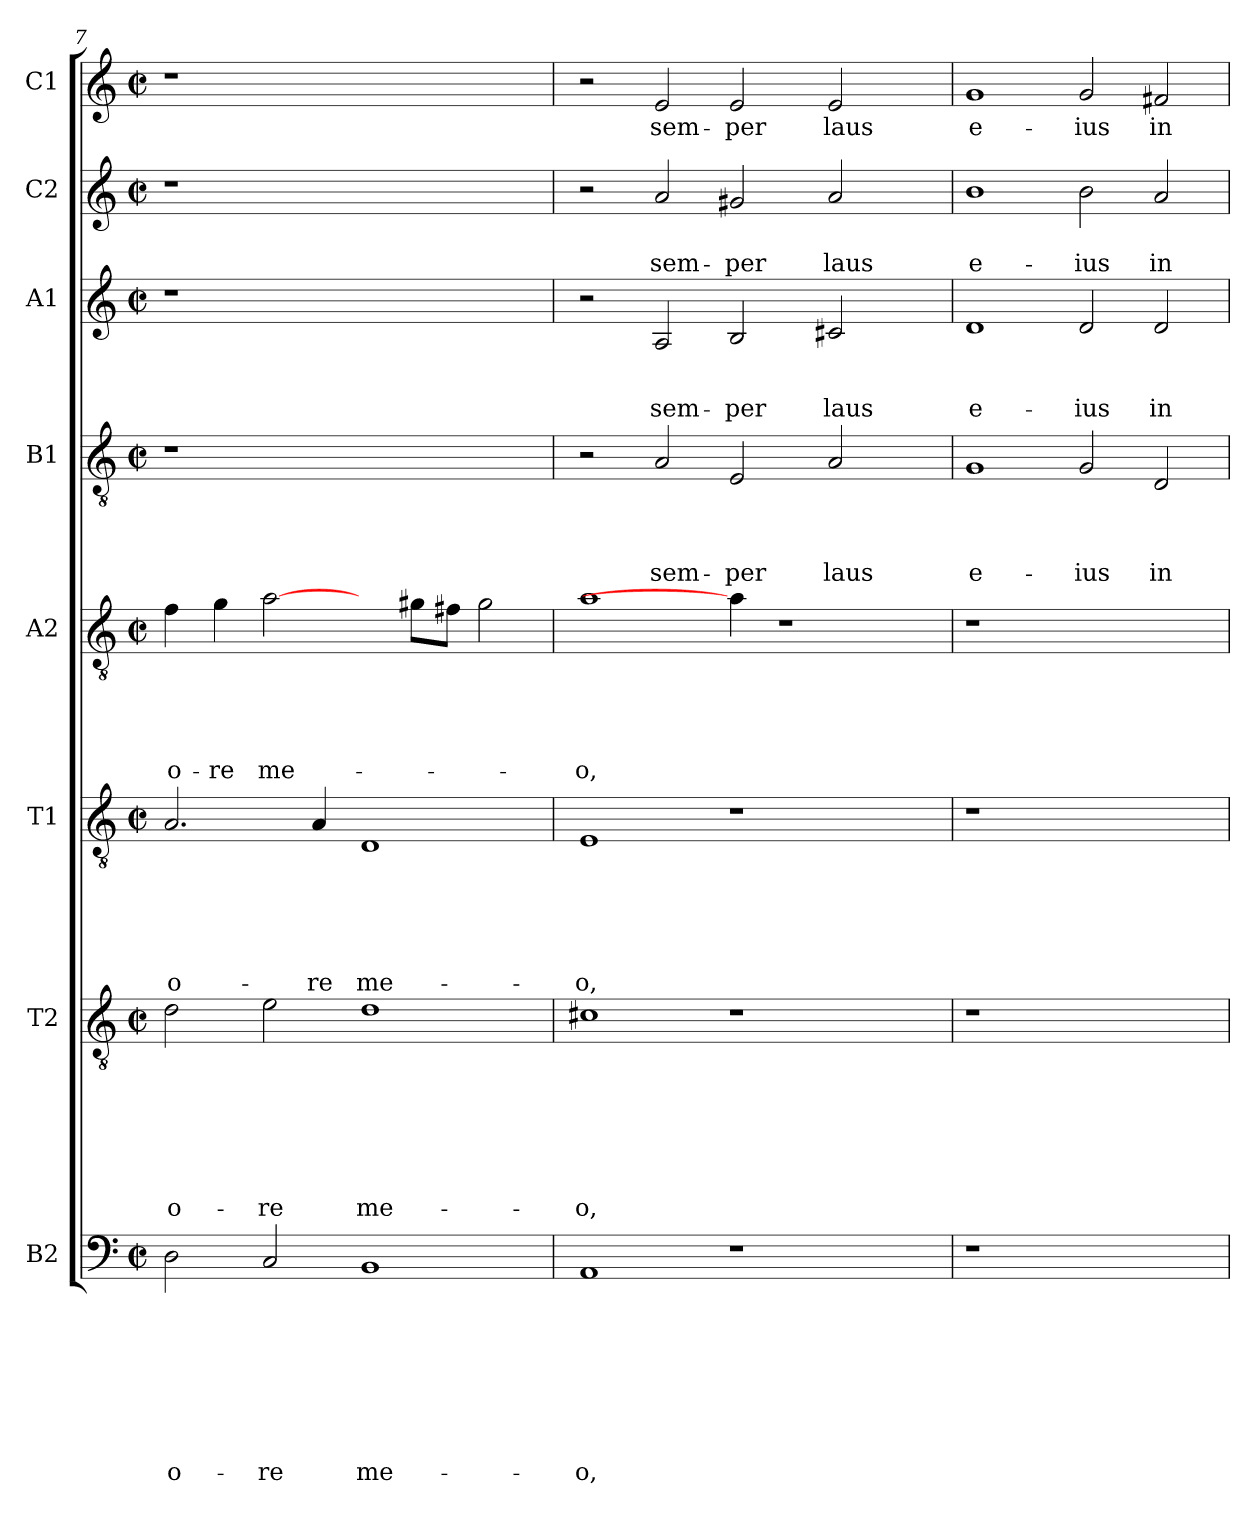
**kern	**text	**text	**text	**text	**text	**text	**text	**text	**kern	**text	**text	**text	**text	**text	**text	**text	**kern	**text	**text	**text	**text	**text	**text	**kern	**text	**text	**text	**text	**text	**kern	**text	**text	**text	**text	**kern	**text	**text	**text	**kern	**text	**text	**kern	**text
*part8	*part8	*part8	*part8	*part8	*part8	*part8	*part8	*part8	*part7	*part7	*part7	*part7	*part7	*part7	*part7	*part7	*part6	*part6	*part6	*part6	*part6	*part6	*part6	*part5	*part5	*part5	*part5	*part5	*part5	*part4	*part4	*part4	*part4	*part4	*part3	*part3	*part3	*part3	*part2	*part2	*part2	*part1	*part1
*staff8	*staff8	*staff8	*staff8	*staff8	*staff8	*staff8	*staff8	*staff8	*staff7	*staff7	*staff7	*staff7	*staff7	*staff7	*staff7	*staff7	*staff6	*staff6	*staff6	*staff6	*staff6	*staff6	*staff6	*staff5	*staff5	*staff5	*staff5	*staff5	*staff5	*staff4	*staff4	*staff4	*staff4	*staff4	*staff3	*staff3	*staff3	*staff3	*staff2	*staff2	*staff2	*staff1	*staff1
*I"B2	*	*	*	*	*	*	*	*	*I"T2	*	*	*	*	*	*	*	*I"T1	*	*	*	*	*	*	*I"A2	*	*	*	*	*	*I"B1	*	*	*	*	*I"A1	*	*	*	*I"C2	*	*	*I"C1	*
*clefF4	*	*	*	*	*	*	*	*	*clefGv2	*	*	*	*	*	*	*	*clefGv2	*	*	*	*	*	*	*clefGv2	*	*	*	*	*	*clefGv2	*	*	*	*	*clefG2	*	*	*	*clefG2	*	*	*clefG2	*
*k[]	*	*	*	*	*	*	*	*	*k[]	*	*	*	*	*	*	*	*k[]	*	*	*	*	*	*	*k[]	*	*	*	*	*	*k[]	*	*	*	*	*k[]	*	*	*	*k[]	*	*	*k[]	*
*C:	*	*	*	*	*	*	*	*	*C:	*	*	*	*	*	*	*	*C:	*	*	*	*	*	*	*C:	*	*	*	*	*	*C:	*	*	*	*	*C:	*	*	*	*C:	*	*	*C:	*
*M2/2	*	*	*	*	*	*	*	*	*M2/2	*	*	*	*	*	*	*	*M2/2	*	*	*	*	*	*	*M2/2	*	*	*	*	*	*M2/2	*	*	*	*	*M2/2	*	*	*	*M2/2	*	*	*M2/2	*
*met(c|)	*	*	*	*	*	*	*	*	*met(c|)	*	*	*	*	*	*	*	*met(c|)	*	*	*	*	*	*	*met(c|)	*	*	*	*	*	*met(c|)	*	*	*	*	*met(c|)	*	*	*	*met(c|)	*	*	*met(c|)	*
=7	=7	=7	=7	=7	=7	=7	=7	=7	=7	=7	=7	=7	=7	=7	=7	=7	=7	=7	=7	=7	=7	=7	=7	=7	=7	=7	=7	=7	=7	=7	=7	=7	=7	=7	=7	=7	=7	=7	=7	=7	=7	=7	=7
!	!	!	!	!	!	!	!	!LO:LY:b	!	!	!	!	!	!	!	!LO:LY:b	!	!	!	!	!	!	!LO:LY:b	!	!	!	!	!	!LO:LY:b	!	!	!	!	!	!	!	!	!	!	!	!	!	!
2D\	.	.	.	.	.	.	.	o-	2d\	.	.	.	.	.	.	o-	2.A/	.	.	.	.	.	o-	4f\	.	.	.	.	o-	1r	.	.	.	.	1r	.	.	.	1r	.	.	1r	.
!	!	!	!	!	!	!	!	!	!	!	!	!	!	!	!	!	!	!	!	!	!	!	!	!	!	!	!	!	!LO:LY:b	!	!	!	!	!	!	!	!	!	!	!	!	!	!
.	.	.	.	.	.	.	.	.	.	.	.	.	.	.	.	.	.	.	.	.	.	.	.	4g\	.	.	.	.	-re	.	.	.	.	.	.	.	.	.	.	.	.	.	.
!	!	!	!	!	!	!	!	!LO:LY:b	!	!	!	!	!	!	!	!LO:LY:b	!	!	!	!	!	!	!	!	!	!	!	!	!LO:LY:b	!	!	!	!	!	!	!	!	!	!	!	!	!	!
2C/	.	.	.	.	.	.	.	-re	2e\	.	.	.	.	.	.	-re	.	.	.	.	.	.	.	[2a\	.	.	.	.	me-	.	.	.	.	.	.	.	.	.	.	.	.	.	.
!	!	!	!	!	!	!	!	!	!	!	!	!	!	!	!	!	!	!	!	!	!	!	!LO:LY:b	!	!	!	!	!	!	!	!	!	!	!	!	!	!	!	!	!	!	!	!
.	.	.	.	.	.	.	.	.	.	.	.	.	.	.	.	.	4A/	.	.	.	.	.	-re	.	.	.	.	.	.	.	.	.	.	.	.	.	.	.	.	.	.	.	.
!	!	!	!	!	!	!	!	!LO:LY:b	!	!	!	!	!	!	!	!LO:LY:b	!	!	!	!	!	!	!LO:LY:b	!	!	!	!	!	!	!	!	!	!	!	!	!	!	!	!	!	!	!	!
1BB	.	.	.	.	.	.	.	me-	1d	.	.	.	.	.	.	me-	1D	.	.	.	.	.	me-	4ryy	.	.	.	.	.	1ryy	.	.	.	.	1ryy	.	.	.	1ryy	.	.	1ryy	.
.	.	.	.	.	.	.	.	.	.	.	.	.	.	.	.	.	.	.	.	.	.	.	.	8g#X\L	.	.	.	.	.	.	.	.	.	.	.	.	.	.	.	.	.	.	.
.	.	.	.	.	.	.	.	.	.	.	.	.	.	.	.	.	.	.	.	.	.	.	.	8f#\J	.	.	.	.	.	.	.	.	.	.	.	.	.	.	.	.	.	.	.
.	.	.	.	.	.	.	.	.	.	.	.	.	.	.	.	.	.	.	.	.	.	.	.	2g#\	.	.	.	.	.	.	.	.	.	.	.	.	.	.	.	.	.	.	.
=8	=8	=8	=8	=8	=8	=8	=8	=8	=8	=8	=8	=8	=8	=8	=8	=8	=8	=8	=8	=8	=8	=8	=8	=8	=8	=8	=8	=8	=8	=8	=8	=8	=8	=8	=8	=8	=8	=8	=8	=8	=8	=8	=8
!	!	!	!	!	!	!	!	!LO:LY:b	!	!	!	!	!	!	!	!LO:LY:b	!	!	!	!	!	!	!LO:LY:b	!	!	!	!	!	!LO:LY:b	!	!	!	!	!	!	!	!	!	!	!	!	!	!
1AA	.	.	.	.	.	.	.	-o,	1c#X	.	.	.	.	.	.	-o,	1E	.	.	.	.	.	-o,	1a	.	.	.	.	-o,	2r	.	.	.	.	2r	.	.	.	2r	.	.	2r	.
!	!	!	!	!	!	!	!	!	!	!	!	!	!	!	!	!	!	!	!	!	!	!	!	!	!	!	!	!	!	!	!	!	!	!LO:LY:b	!	!	!	!LO:LY:b	!	!	!LO:LY:b	!	!LO:LY:b
.	.	.	.	.	.	.	.	.	.	.	.	.	.	.	.	.	.	.	.	.	.	.	.	.	.	.	.	.	.	2A/	.	.	.	sem-	2A/	.	.	sem-	2a/	.	sem-	2e/	sem-
!	!	!	!	!	!	!	!	!	!	!	!	!	!	!	!	!	!	!	!	!	!	!	!	!	!	!	!	!	!	!	!	!	!	!LO:LY:b	!	!	!	!LO:LY:b	!	!	!LO:LY:b	!	!LO:LY:b
1r	.	.	.	.	.	.	.	.	1r	.	.	.	.	.	.	.	1r	.	.	.	.	.	.	4a\]	.	.	.	.	.	2E/	.	.	.	-per	2B/	.	.	-per	2g#X/	.	-per	2e/	-per
.	.	.	.	.	.	.	.	.	.	.	.	.	.	.	.	.	.	.	.	.	.	.	.	1r	.	.	.	.	.	.	.	.	.	.	.	.	.	.	.	.	.	.	.
!	!	!	!	!	!	!	!	!	!	!	!	!	!	!	!	!	!	!	!	!	!	!	!	!	!	!	!	!	!	!	!	!	!	!LO:LY:b	!	!	!	!LO:LY:b	!	!	!LO:LY:b	!	!LO:LY:b
.	.	.	.	.	.	.	.	.	.	.	.	.	.	.	.	.	.	.	.	.	.	.	.	.	.	.	.	.	.	2A/	.	.	.	laus	2c#X/	.	.	laus	2a/	.	laus	2e/	laus
4ryy	.	.	.	.	.	.	.	.	4ryy	.	.	.	.	.	.	.	4ryy	.	.	.	.	.	.	.	.	.	.	.	.	4ryy	.	.	.	.	4ryy	.	.	.	4ryy	.	.	4ryy	.
=9	=9	=9	=9	=9	=9	=9	=9	=9	=9	=9	=9	=9	=9	=9	=9	=9	=9	=9	=9	=9	=9	=9	=9	=9	=9	=9	=9	=9	=9	=9	=9	=9	=9	=9	=9	=9	=9	=9	=9	=9	=9	=9	=9
!	!	!	!	!	!	!	!	!	!	!	!	!	!	!	!	!	!	!	!	!	!	!	!	!	!	!	!	!	!	!	!	!	!	!LO:LY:b	!	!	!	!LO:LY:b	!	!	!LO:LY:b	!	!LO:LY:b
1r	.	.	.	.	.	.	.	.	1r	.	.	.	.	.	.	.	1r	.	.	.	.	.	.	1r	.	.	.	.	.	1G	.	.	.	e-	1d	.	.	e-	1b	.	e-	1g	e-
!	!	!	!	!	!	!	!	!	!	!	!	!	!	!	!	!	!	!	!	!	!	!	!	!	!	!	!	!	!	!	!	!	!	!LO:LY:b	!	!	!	!LO:LY:b	!	!	!LO:LY:b	!	!LO:LY:b
1ryy	.	.	.	.	.	.	.	.	1ryy	.	.	.	.	.	.	.	1ryy	.	.	.	.	.	.	1ryy	.	.	.	.	.	2G/	.	.	.	-ius	2d/	.	.	-ius	2b\	.	-ius	2g/	-ius
!	!	!	!	!	!	!	!	!	!	!	!	!	!	!	!	!	!	!	!	!	!	!	!	!	!	!	!	!	!	!	!	!	!	!LO:LY:b	!	!	!	!LO:LY:b	!	!	!LO:LY:b	!	!LO:LY:b
.	.	.	.	.	.	.	.	.	.	.	.	.	.	.	.	.	.	.	.	.	.	.	.	.	.	.	.	.	.	2D/	.	.	.	in	2d/	.	.	in	2a/	.	in	2f#X/	in
=	=	=	=	=	=	=	=	=	=	=	=	=	=	=	=	=	=	=	=	=	=	=	=	=	=	=	=	=	=	=	=	=	=	=	=	=	=	=	=	=	=	=	=
*-	*-	*-	*-	*-	*-	*-	*-	*-	*-	*-	*-	*-	*-	*-	*-	*-	*-	*-	*-	*-	*-	*-	*-	*-	*-	*-	*-	*-	*-	*-	*-	*-	*-	*-	*-	*-	*-	*-	*-	*-	*-	*-	*-
